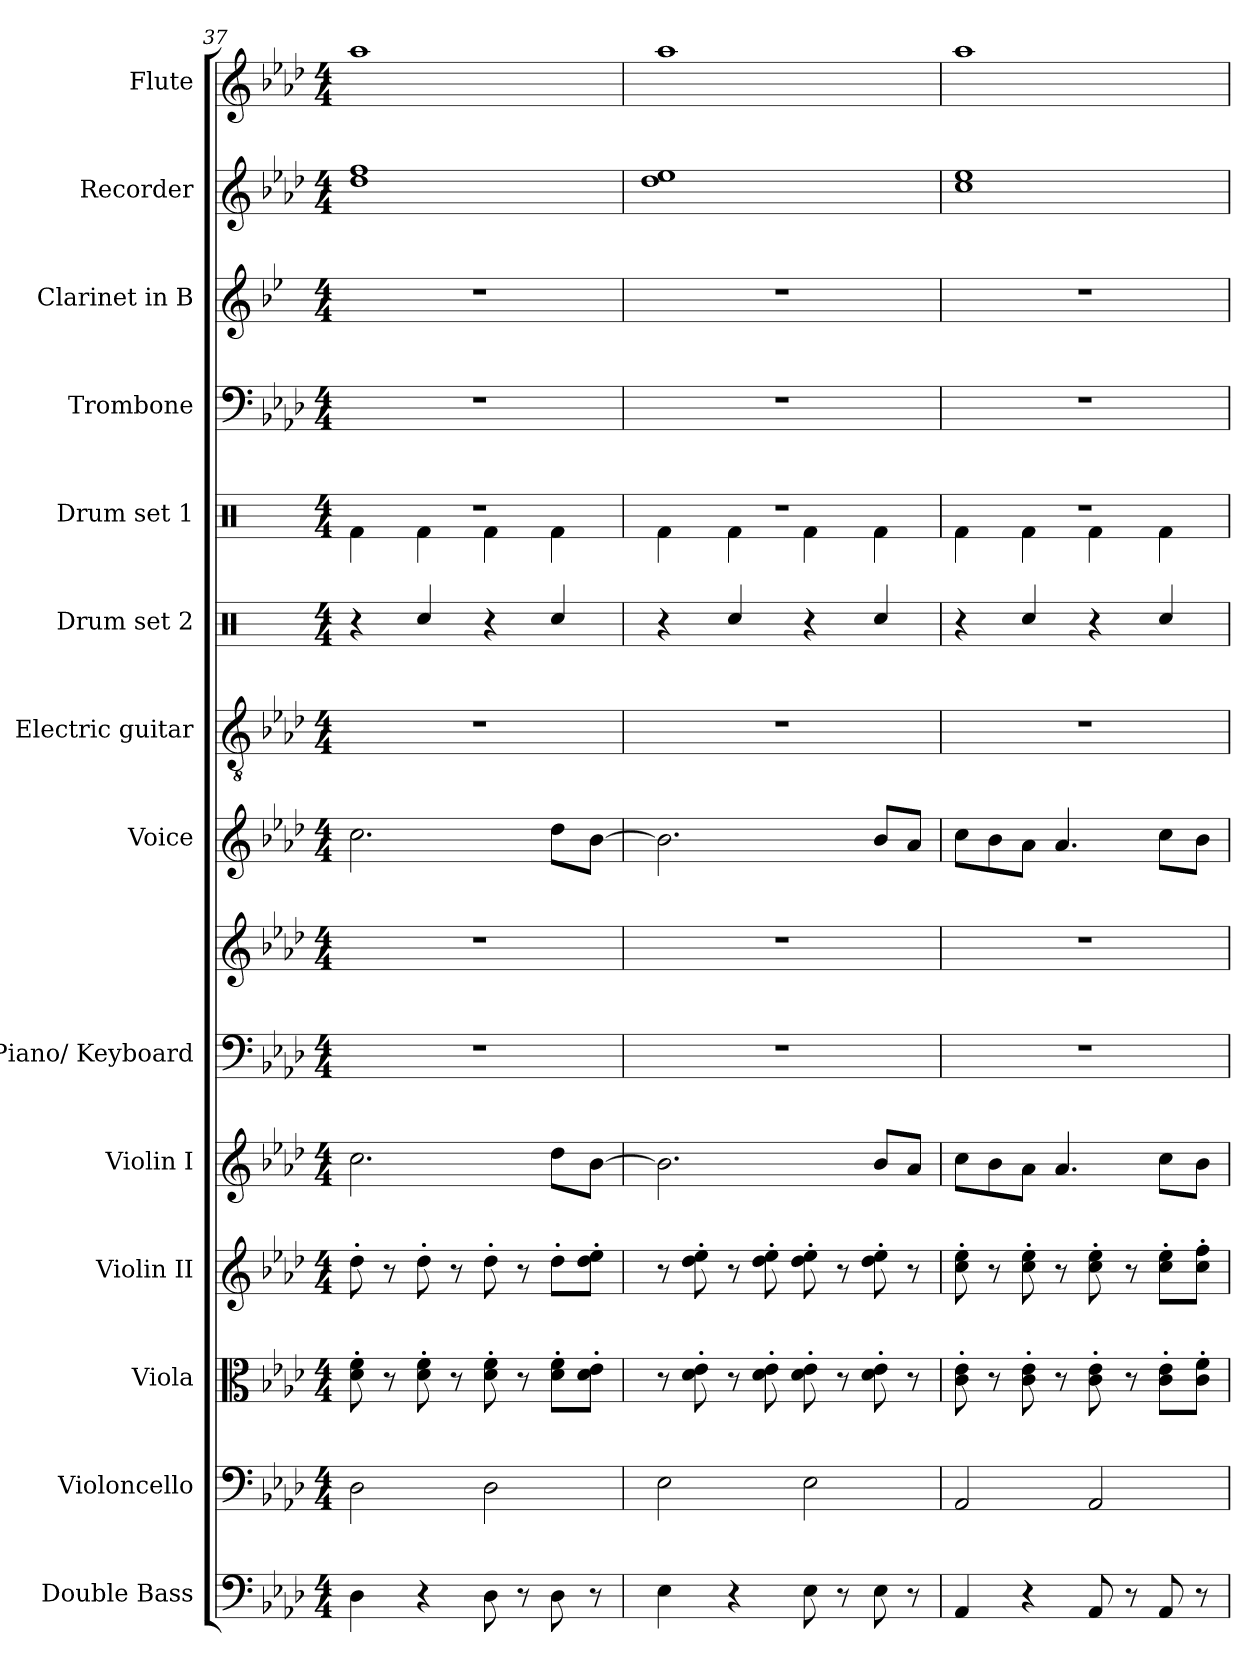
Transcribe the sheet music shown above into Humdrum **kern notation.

**kern	**kern	**kern	**kern	**kern	**kern	**kern	**kern	**kern	**kern	**kern	**kern	**kern	**kern	**kern
*part14	*part13	*part12	*part11	*part10	*part9	*part9	*part8	*part7	*part6	*part5	*part4	*part3	*part2	*part1
*staff15	*staff14	*staff13	*staff12	*staff11	*staff10	*staff9	*staff8	*staff7	*staff6	*staff5	*staff4	*staff3	*staff2	*staff1
*I"Double Bass	*I"Violoncello	*I"Viola	*I"Violin II	*I"Violin I	*I"Piano/ Keyboard	*	*I"Voice	*I"Electric guitar	*I"Drum set 2	*I"Drum set 1	*I"Trombone	*I"Clarinet in B	*I"Recorder	*I"Flute
*I'Db.	*I'Vc.	*I'Vla.	*I'Vln. II	*I'Vln. I	*I'Pno.	*	*I'Voice	*I'El. g.	*I'Dr.	*I'Dr.	*I'Trb.	*I'Cl.	*I'Rc.	*I'Fl.
!!LO:PB:g=z
*clefF4	*clefF4	*clefC3	*clefG2	*clefG2	*clefF4	*clefG2	*clefG2	*clefGv2	*clefX	*clefX	*clefF4	*clefG2	*clefG2	*clefG2
*ITrd7c12	*	*	*	*	*	*	*	*	*	*	*	*ITrd1c2	*	*
*k[b-e-a-d-]	*k[b-e-a-d-]	*k[b-e-a-d-]	*k[b-e-a-d-]	*k[b-e-a-d-]	*k[b-e-a-d-]	*k[b-e-a-d-]	*k[b-e-a-d-]	*k[b-e-a-d-]	*k[]	*k[]	*k[b-e-a-d-]	*k[b-e-a-d-]	*k[b-e-a-d-]	*k[b-e-a-d-]
*M4/4	*M4/4	*M4/4	*M4/4	*M4/4	*M4/4	*M4/4	*M4/4	*M4/4	*M4/4	*M4/4	*M4/4	*M4/4	*M4/4	*M4/4
=37	=37	=37	=37	=37	=37	=37	=37	=37	=37	=37	=37	=37	=37	=37
*	*	*	*	*	*	*	*	*	*	*^	*	*	*	*
4DD-\	2D-\	8d-\' 8f\'	8dd-'\	2.cc\	1r	1r	2.cc\	1r	4r	1r	4Rf\	1r	1r	1dd- 1ff	1aa-
.	.	8r	8r	.	.	.	.	.	.	.	.	.	.	.	.
4r	.	8d-\' 8f\'	8dd-'\	.	.	.	.	.	4Rcc/	.	4Rf\	.	.	.	.
.	.	8r	8r	.	.	.	.	.	.	.	.	.	.	.	.
8DD-\	2D-\	8d-\' 8f\'	8dd-'\	.	.	.	.	.	4r	.	4Rf\	.	.	.	.
8r	.	8r	8r	.	.	.	.	.	.	.	.	.	.	.	.
8DD-\	.	8d-\' 8f\'L	8dd-'\L	8dd-\L	.	.	8dd-\L	.	4Rcc/	.	4Rf\	.	.	.	.
8r	.	8d-\' 8e-\'J	8dd-\' 8ee-\'J	[8b-\J	.	.	[8b-\J	.	.	.	.	.	.	.	.
=38	=38	=38	=38	=38	=38	=38	=38	=38	=38	=38	=38	=38	=38	=38	=38
4EE-\	2E-\	8r	8r	2.b-\]	1r	1r	2.b-\]	1r	4r	1r	4Rf\	1r	1r	1dd- 1ee-	1aa-
.	.	8d-\' 8e-\'	8dd-\' 8ee-\'	.	.	.	.	.	.	.	.	.	.	.	.
4r	.	8r	8r	.	.	.	.	.	4Rcc/	.	4Rf\	.	.	.	.
.	.	8d-\' 8e-\'	8dd-\' 8ee-\'	.	.	.	.	.	.	.	.	.	.	.	.
8EE-\	2E-\	8d-\' 8e-\'	8dd-\' 8ee-\'	.	.	.	.	.	4r	.	4Rf\	.	.	.	.
8r	.	8r	8r	.	.	.	.	.	.	.	.	.	.	.	.
8EE-\	.	8d-\' 8e-\'	8dd-\' 8ee-\'	8b-/L	.	.	8b-/L	.	4Rcc/	.	4Rf\	.	.	.	.
8r	.	8r	8r	8a-/J	.	.	8a-/J	.	.	.	.	.	.	.	.
=39	=39	=39	=39	=39	=39	=39	=39	=39	=39	=39	=39	=39	=39	=39	=39
4AAA-/	2AA-/	8c\' 8e-\'	8cc\' 8ee-\'	8cc\L	1r	1r	8cc\L	1r	4r	1r	4Rf\	1r	1r	1cc 1ee-	1aa-
.	.	8r	8r	8b-\	.	.	8b-\	.	.	.	.	.	.	.	.
4r	.	8c\' 8e-\'	8cc\' 8ee-\'	8a-\J	.	.	8a-\J	.	4Rcc/	.	4Rf\	.	.	.	.
.	.	8r	8r	4.a-/	.	.	4.a-/	.	.	.	.	.	.	.	.
8AAA-/	2AA-/	8c\' 8e-\'	8cc\' 8ee-\'	.	.	.	.	.	4r	.	4Rf\	.	.	.	.
8r	.	8r	8r	.	.	.	.	.	.	.	.	.	.	.	.
8AAA-/	.	8c\' 8e-\'L	8cc\' 8ee-\'L	8cc\L	.	.	8cc\L	.	4Rcc/	.	4Rf\	.	.	.	.
8r	.	8c\' 8f\'J	8cc\' 8ff\'J	8b-\J	.	.	8b-\J	.	.	.	.	.	.	.	.
*	*	*	*	*	*	*	*	*	*	*v	*v	*	*	*	*
=	=	=	=	=	=	=	=	=	=	=	=	=	=	=
*-	*-	*-	*-	*-	*-	*-	*-	*-	*-	*-	*-	*-	*-	*-
